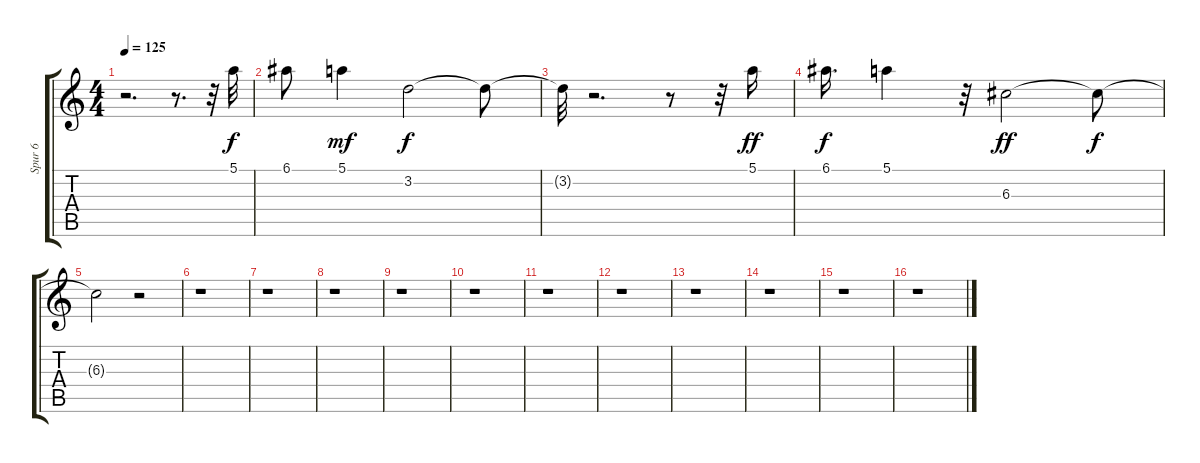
\track ("Spur 6" "Spur 6") {instrument overdrivenguitar}
\staff {score tabs}
\tuning (E4 B3 G3 D3 A2 E2) {hide}
\ts (4 4)
\tempo 125
\clef g2
\ks c
r.2{d dy f} r.8{d} r.32 5.1.32 |
6.1.8 5.1.4{dy mf} 3.2.2{dy f} 3.2{t}.8 |
3.2{t}.32 r.2{d} r.8 r.32 5.1.16{dy ff} |
6.1.16{d dy f} 5.1.4 r.32 6.3.2{dy ff} 6.3{t}.8{dy f} |
6.3{t}.2 r.2 |
r.1 |
r.1 |
r.1 |
r.1 |
r.1 |
r.1 |
r.1 |
r.1 |
r.1 |
r.1 |
r.1
